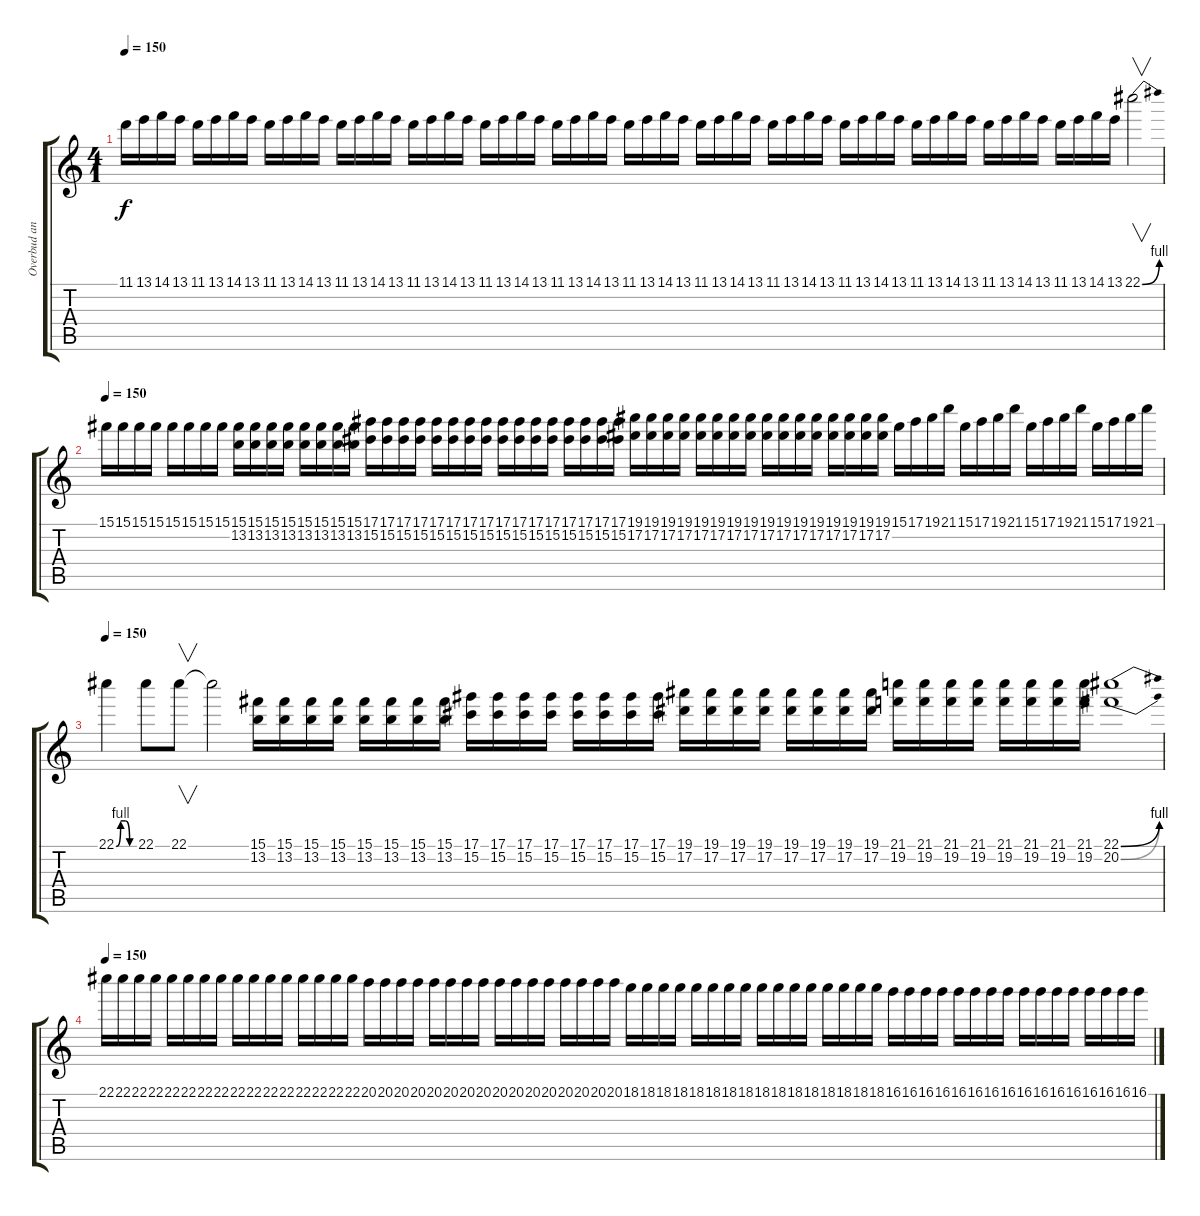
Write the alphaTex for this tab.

\track ("Overbud and solo" "Overbud an") {instrument distortionguitar}
\staff {score tabs}
\tuning (Eb4 Bb3 Gb3 Db3 Ab2 Eb2) {hide}
\ts (4 1)
\tempo 150
\clef g2
\ks c
11.1.16{dy f} 13.1.16 14.1.16 13.1.16 11.1.16 13.1.16 14.1.16 13.1.16 11.1.16 13.1.16 14.1.16 13.1.16 11.1.16 13.1.16 14.1.16 13.1.16 11.1.16 13.1.16 14.1.16 13.1.16 11.1.16 13.1.16 14.1.16 13.1.16 11.1.16 13.1.16 14.1.16 13.1.16 11.1.16 13.1.16 14.1.16 13.1.16 11.1.16 13.1.16 14.1.16 13.1.16 11.1.16 13.1.16 14.1.16 13.1.16 11.1.16 13.1.16 14.1.16 13.1.16 11.1.16 13.1.16 14.1.16 13.1.16 11.1.16 13.1.16 14.1.16 13.1.16 11.1.16 13.1.16 14.1.16 13.1.16 22.1{be (bend 0 0 60 4)}.2{v} |
\tempo 150
15.1.16 15.1.16 15.1.16 15.1.16 15.1.16 15.1.16 15.1.16 15.1.16 (15.1 13.2).16 (15.1 13.2).16 (15.1 13.2).16 (15.1 13.2).16 (15.1 13.2).16 (15.1 13.2).16 (15.1 13.2).16 (15.1 13.2).16 (17.1 15.2).16 (17.1 15.2).16 (17.1 15.2).16 (17.1 15.2).16 (17.1 15.2).16 (17.1 15.2).16 (17.1 15.2).16 (17.1 15.2).16 (17.1 15.2).16 (17.1 15.2).16 (17.1 15.2).16 (17.1 15.2).16 (17.1 15.2).16 (17.1 15.2).16 (17.1 15.2).16 (17.1 15.2).16 (19.1 17.2).16 (19.1 17.2).16 (19.1 17.2).16 (19.1 17.2).16 (19.1 17.2).16 (19.1 17.2).16 (19.1 17.2).16 (19.1 17.2).16 (19.1 17.2).16 (19.1 17.2).16 (19.1 17.2).16 (19.1 17.2).16 (19.1 17.2).16 (19.1 17.2).16 (19.1 17.2).16 (19.1 17.2).16 15.1.16 17.1.16 19.1.16 21.1.16 15.1.16 17.1.16 19.1.16 21.1.16 15.1.16 17.1.16 19.1.16 21.1.16 15.1.16 17.1.16 19.1.16 21.1.16 |
\tempo 150
22.1{be (custom 0 0 15 4 30 4 45 0 60 0)}.4 22.1.8 22.1.8{v} 22.1{t}.2 (15.1 13.2).16 (15.1 13.2).16 (15.1 13.2).16 (15.1 13.2).16 (15.1 13.2).16 (15.1 13.2).16 (15.1 13.2).16 (15.1 13.2).16 (17.1 15.2).16 (17.1 15.2).16 (17.1 15.2).16 (17.1 15.2).16 (17.1 15.2).16 (17.1 15.2).16 (17.1 15.2).16 (17.1 15.2).16 (19.1 17.2).16 (19.1 17.2).16 (19.1 17.2).16 (19.1 17.2).16 (19.1 17.2).16 (19.1 17.2).16 (19.1 17.2).16 (19.1 17.2).16 (21.1 19.2).16 (21.1 19.2).16 (21.1 19.2).16 (21.1 19.2).16 (21.1 19.2).16 (21.1 19.2).16 (21.1 19.2).16 (21.1 19.2).16 (22.1{be (bend 0 0 60 4)} 20.2{be (bend 0 0 60 4)}).1 |
\tempo 150
22.1.16 22.1.16 22.1.16 22.1.16 22.1.16 22.1.16 22.1.16 22.1.16 22.1.16 22.1.16 22.1.16 22.1.16 22.1.16 22.1.16 22.1.16 22.1.16 20.1.16 20.1.16 20.1.16 20.1.16 20.1.16 20.1.16 20.1.16 20.1.16 20.1.16 20.1.16 20.1.16 20.1.16 20.1.16 20.1.16 20.1.16 20.1.16 18.1.16 18.1.16 18.1.16 18.1.16 18.1.16 18.1.16 18.1.16 18.1.16 18.1.16 18.1.16 18.1.16 18.1.16 18.1.16 18.1.16 18.1.16 18.1.16 16.1.16 16.1.16 16.1.16 16.1.16 16.1.16 16.1.16 16.1.16 16.1.16 16.1.16 16.1.16 16.1.16 16.1.16 16.1.16 16.1.16 16.1.16 16.1.16
